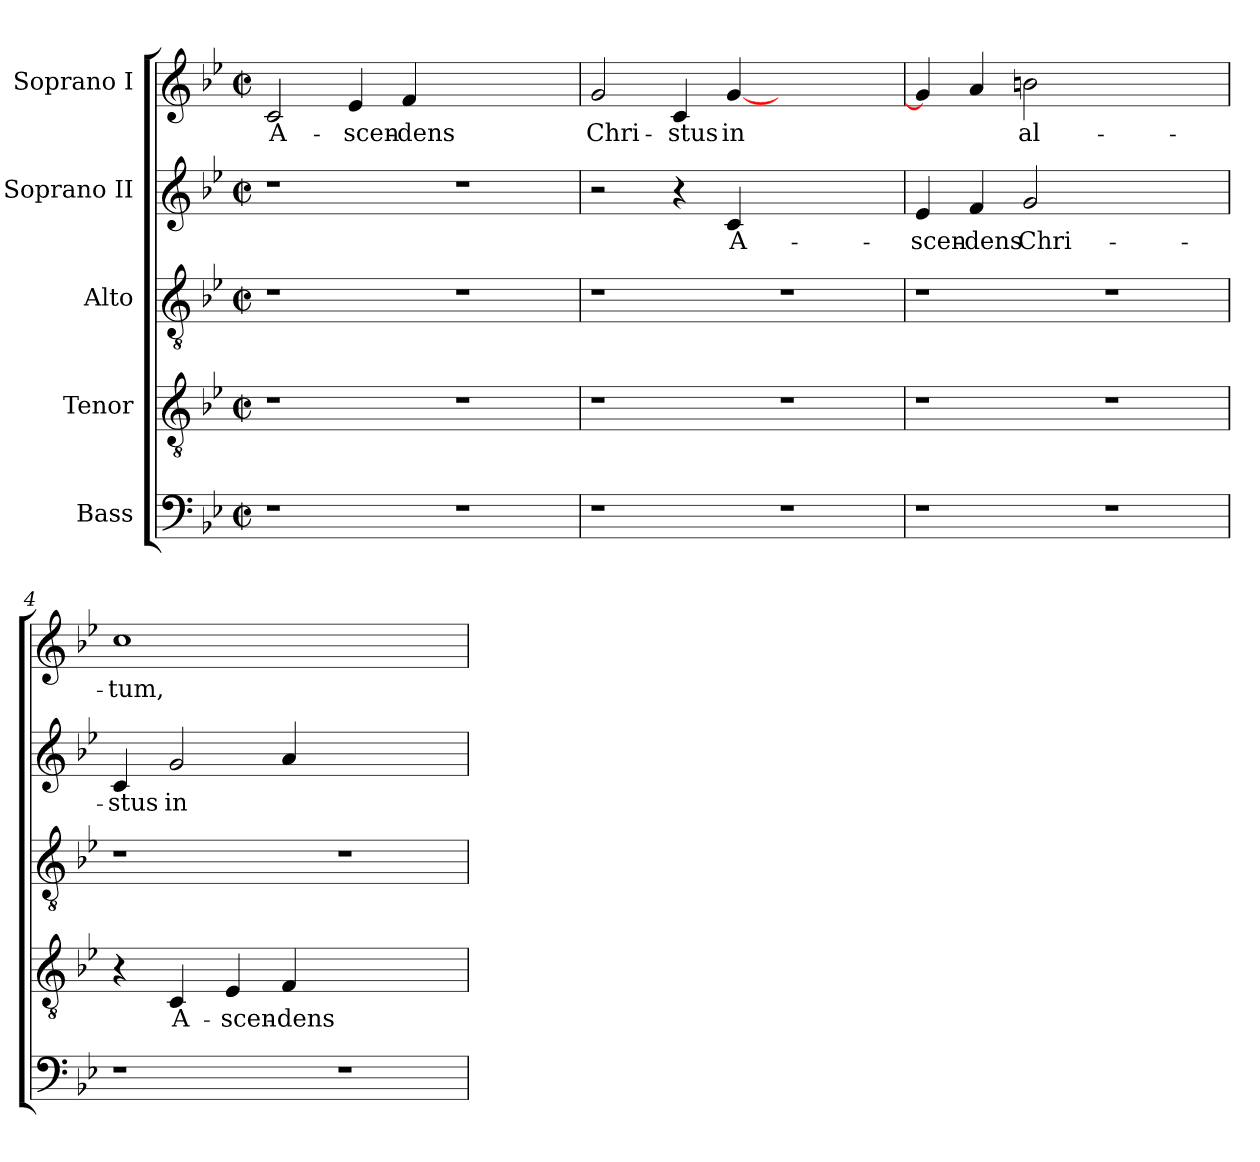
**kern	**kern	**text	**kern	**kern	**text	**kern	**text
*part5	*part4	*part4	*part3	*part2	*part2	*part1	*part1
*staff5	*staff4	*staff4	*staff3	*staff2	*staff2	*staff1	*staff1
*I"Bass	*I"Tenor	*	*I"Alto	*I"Soprano II	*	*I"Soprano I	*
!!LO:PB:g=z
*clefF4	*clefGv2	*	*clefGv2	*clefG2	*	*clefG2	*
*	*ITrd7c12	*	*	*	*	*	*
*k[b-e-]	*k[b-e-]	*	*k[b-e-]	*k[b-e-]	*	*k[b-e-]	*
*B-:	*B-:	*	*B-:	*B-:	*	*B-:	*
*M2/2	*M2/2	*	*M2/2	*M2/2	*	*M2/2	*
*met(c|)	*met(c|)	*	*met(c|)	*met(c|)	*	*met(c|)	*
=1	=1	=1	=1	=1	=1	=1	=1
!	!	!	!	!	!	!	!LO:LY:b:color=#000000
1r	1r	.	1r	1r	.	2ci/	A-
!	!	!	!	!	!	!	!LO:LY:b:color=#000000
.	.	.	.	.	.	4e-i/	scen-
!	!	!	!	!	!	!	!LO:LY:b:color=#000000
.	.	.	.	.	.	4fi/	dens
1r	1r	.	1r	1r	.	1ryy	.
=2	=2	=2	=2	=2	=2	=2	=2
!	!	!	!	!	!	!	!LO:LY:b:color=#000000
1r	1r	.	1r	2r	.	2gi/	Chri-
!	!	!	!	!	!	!	!LO:LY:b:color=#000000
.	.	.	.	4r	.	4ci/	stus
!	!	!	!	!	!LO:LY:b:color=#000000	!	!
!	!	!	!	!	!	!	!LO:LY:b:color=#000000
.	.	.	.	4ci/	A-	[<4gi/	in
1r	1r	.	1r	1ryy	.	1ryy	.
=3	=3	=3	=3	=3	=3	=3	=3
!	!	!	!	!	!LO:LY:b:color=#000000	!	!
1r	1r	.	1r	4e-i/	scen-	4gi/]	.
!	!	!	!	!	!LO:LY:b:color=#000000	!	!
.	.	.	.	4fi/	dens	4ai/	.
!	!	!	!	!	!LO:LY:b:color=#000000	!	!
!	!	!	!	!	!	!	!LO:LY:b:color=#000000
.	.	.	.	2gi/	Chri-	2bni\	al-
1r	1r	.	1r	1ryy	.	1ryy	.
=4	=4	=4	=4	=4	=4	=4	=4
!	!	!	!	!	!LO:LY:b:color=#000000	!	!
!	!	!	!	!	!	!	!LO:LY:b:color=#000000
1r	4r	.	1r	4ci/	stus	1cci	tum,
!	!	!LO:LY:b:color=#000000	!	!	!	!	!
!	!	!	!	!	!LO:LY:b:color=#000000	!	!
.	4CCi/	A-	.	2gi/	in	.	.
!	!	!LO:LY:b:color=#000000	!	!	!	!	!
.	4EE-i/	scen-	.	.	.	.	.
!	!	!LO:LY:b:color=#000000	!	!	!	!	!
.	4FFi/	dens	.	4ai/	.	.	.
1r	1ryy	.	1r	1ryy	.	1ryy	.
=	=	=	=	=	=	=	=
*-	*-	*-	*-	*-	*-	*-	*-
